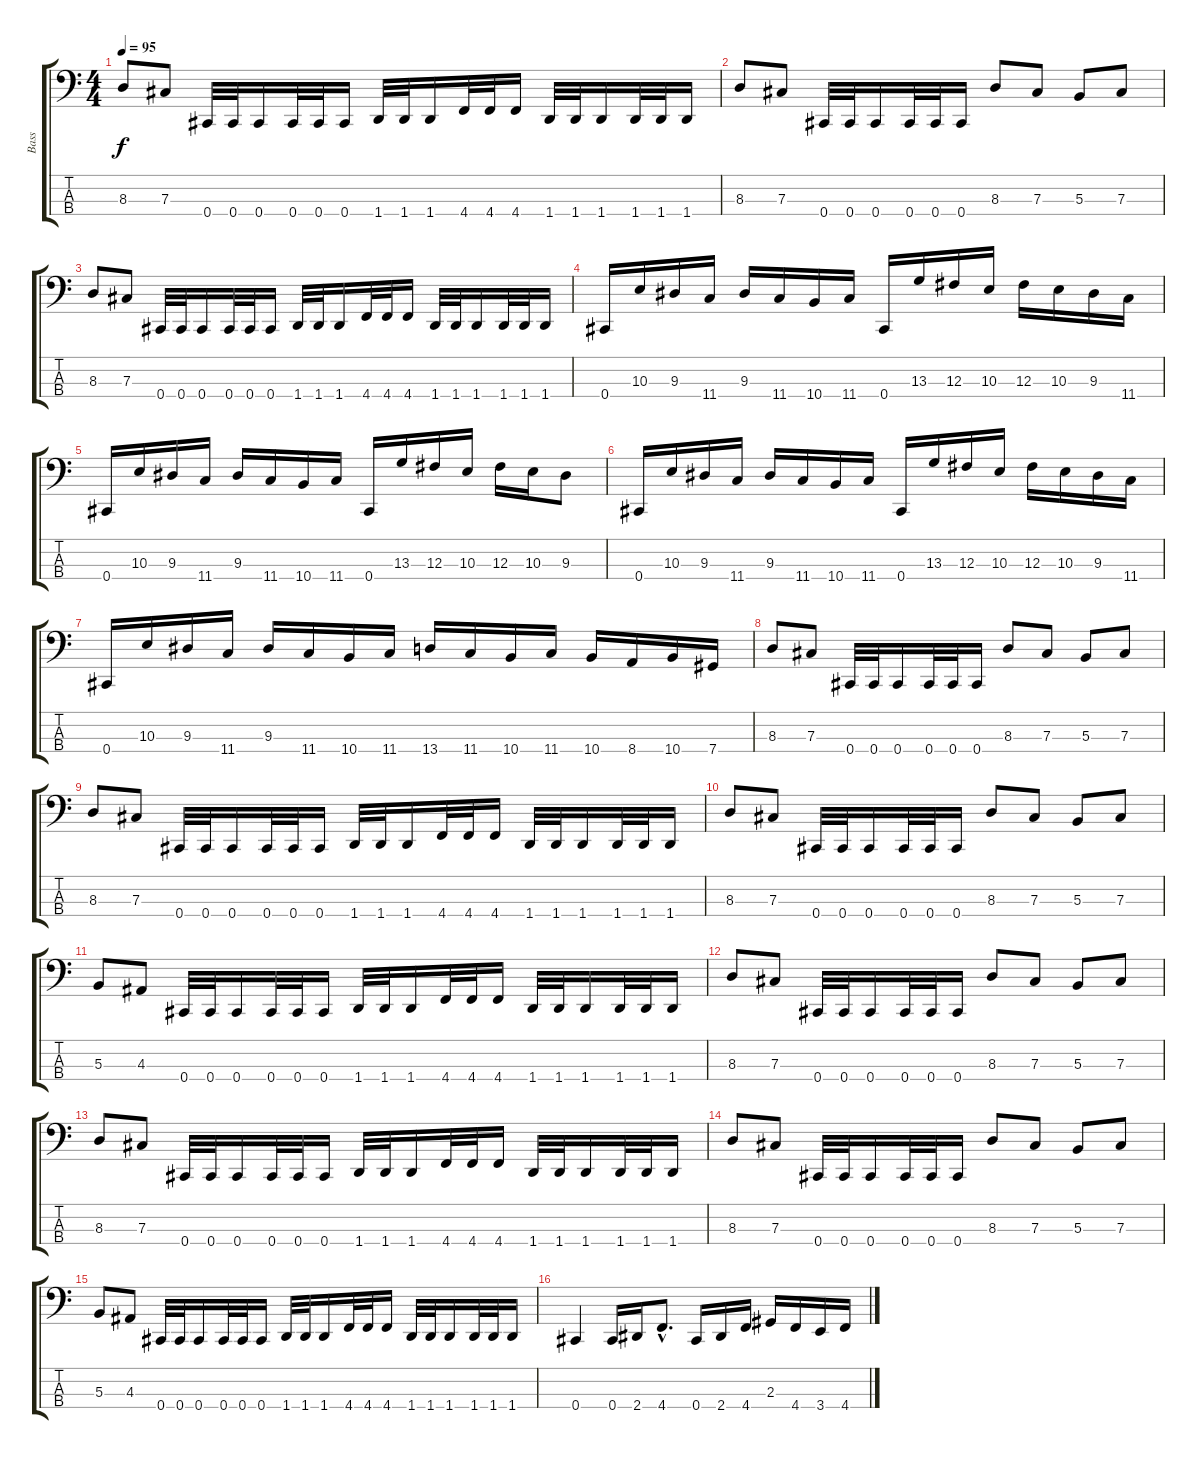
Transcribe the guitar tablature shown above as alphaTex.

\track ("Bass" "Bass") {instrument electricbasspick}
\staff {score tabs}
\tuning (E2 B1 Gb1 Db1) {hide}
\ts (4 4)
\tempo 95
\clef f4
\ks c
8.3.8{dy f} 7.3.8 0.4.32 0.4.32 0.4.16 0.4.32 0.4.32 0.4.16 1.4.32 1.4.32 1.4.16 4.4.32 4.4.32 4.4.16 1.4.32 1.4.32 1.4.16 1.4.32 1.4.32 1.4.16 |
8.3.8 7.3.8 0.4.32 0.4.32 0.4.16 0.4.32 0.4.32 0.4.16 8.3.8 7.3.8 5.3.8 7.3.8 |
8.3.8 7.3.8 0.4.32 0.4.32 0.4.16 0.4.32 0.4.32 0.4.16 1.4.32 1.4.32 1.4.16 4.4.32 4.4.32 4.4.16 1.4.32 1.4.32 1.4.16 1.4.32 1.4.32 1.4.16 |
0.4.16 10.3.16 9.3.16 11.4.16 9.3.16 11.4.16 10.4.16 11.4.16 0.4.16 13.3.16 12.3.16 10.3.16 12.3.16 10.3.16 9.3.16 11.4.16 |
0.4.16 10.3.16 9.3.16 11.4.16 9.3.16 11.4.16 10.4.16 11.4.16 0.4.16 13.3.16 12.3.16 10.3.16 12.3.16 10.3.16 9.3.8 |
0.4.16 10.3.16 9.3.16 11.4.16 9.3.16 11.4.16 10.4.16 11.4.16 0.4.16 13.3.16 12.3.16 10.3.16 12.3.16 10.3.16 9.3.16 11.4.16 |
0.4.16 10.3.16 9.3.16 11.4.16 9.3.16 11.4.16 10.4.16 11.4.16 13.4.16 11.4.16 10.4.16 11.4.16 10.4.16 8.4.16 10.4.16 7.4.16 |
8.3.8 7.3.8 0.4.32 0.4.32 0.4.16 0.4.32 0.4.32 0.4.16 8.3.8 7.3.8 5.3.8 7.3.8 |
8.3.8 7.3.8 0.4.32 0.4.32 0.4.16 0.4.32 0.4.32 0.4.16 1.4.32 1.4.32 1.4.16 4.4.32 4.4.32 4.4.16 1.4.32 1.4.32 1.4.16 1.4.32 1.4.32 1.4.16 |
8.3.8 7.3.8 0.4.32 0.4.32 0.4.16 0.4.32 0.4.32 0.4.16 8.3.8 7.3.8 5.3.8 7.3.8 |
5.3.8 4.3.8 0.4.32 0.4.32 0.4.16 0.4.32 0.4.32 0.4.16 1.4.32 1.4.32 1.4.16 4.4.32 4.4.32 4.4.16 1.4.32 1.4.32 1.4.16 1.4.32 1.4.32 1.4.16 |
8.3.8 7.3.8 0.4.32 0.4.32 0.4.16 0.4.32 0.4.32 0.4.16 8.3.8 7.3.8 5.3.8 7.3.8 |
8.3.8 7.3.8 0.4.32 0.4.32 0.4.16 0.4.32 0.4.32 0.4.16 1.4.32 1.4.32 1.4.16 4.4.32 4.4.32 4.4.16 1.4.32 1.4.32 1.4.16 1.4.32 1.4.32 1.4.16 |
8.3.8 7.3.8 0.4.32 0.4.32 0.4.16 0.4.32 0.4.32 0.4.16 8.3.8 7.3.8 5.3.8 7.3.8 |
5.3.8 4.3.8 0.4.32 0.4.32 0.4.16 0.4.32 0.4.32 0.4.16 1.4.32 1.4.32 1.4.16 4.4.32 4.4.32 4.4.16 1.4.32 1.4.32 1.4.16 1.4.32 1.4.32 1.4.16 |
0.4.4 0.4.16 2.4.16 4.4{hac}.8{d} 0.4.16 2.4.16 4.4.16 2.3.16 4.4.16 3.4.16 4.4.16
